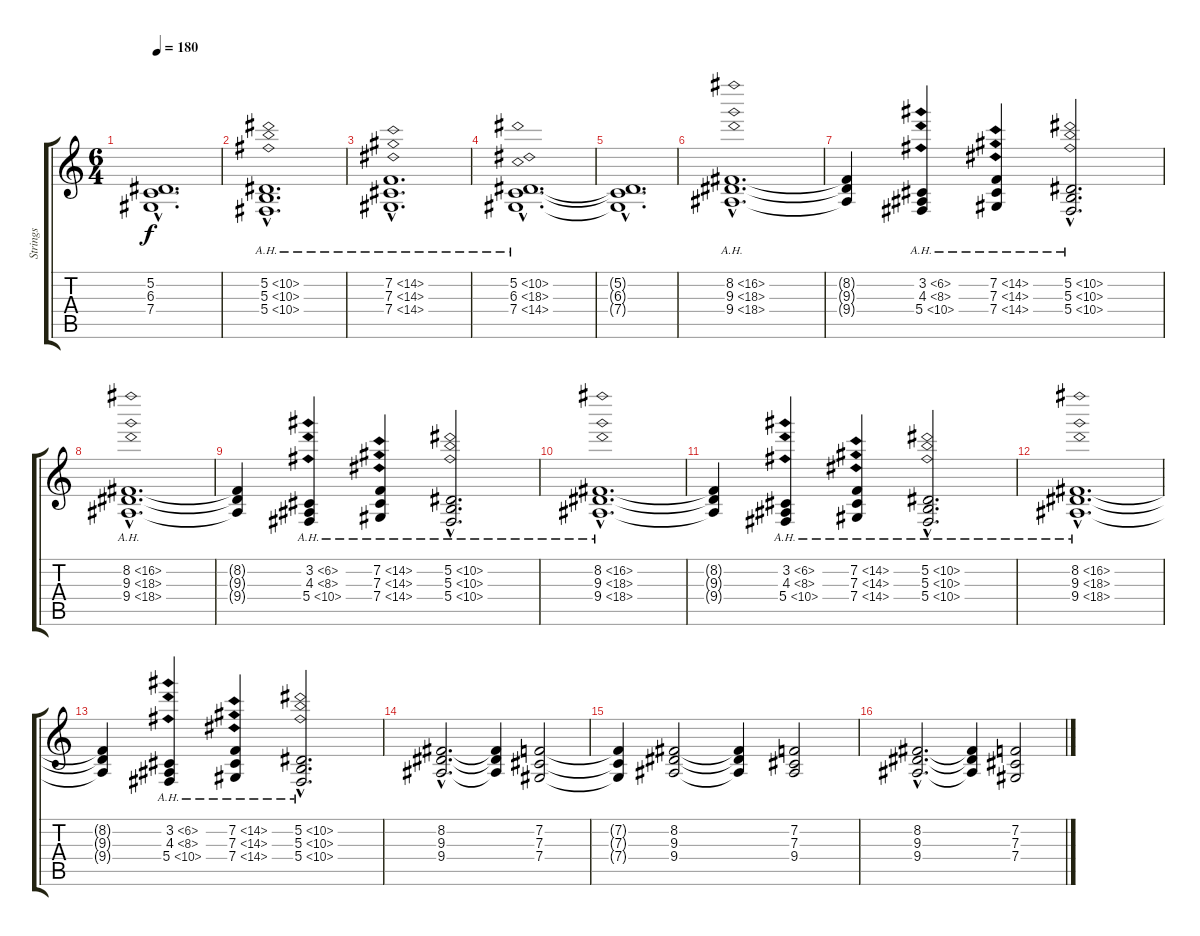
\track ("Strings" "Strings") {instrument stringensemble1}
\staff {score tabs}
\tuning (Eb4 Bb3 Gb3 Db3 Ab2 Eb2) {hide}
\ts (6 4)
\tempo 180
\clef g2
\ks c
(5.2{hac t} 6.3{hac t} 7.4{hac t}).1{d dy f} |
(5.2{ah 5 hac} 5.3{ah 5 hac} 5.4{ah 5 hac}).1{d} |
(7.2{ah 7 hac} 7.3{ah 7 hac} 7.4{ah 7 hac}).1{d} |
(5.2{ah 5 hac} 6.3{ah 12 hac} 7.4{ah 7 hac}).1{d} |
(5.2{hac t} 6.3{hac t} 7.4{hac t}).1{d} |
(8.2{ah 8 hac} 9.3{ah 9 hac} 9.4{ah 9 hac}).1{d} |
(8.2{t} 9.3{t} 9.4{t}).4 (3.2{ah 3} 4.3{ah 4} 5.4{ah 5}).4 (7.2{ah 7} 7.3{ah 7} 7.4{ah 7}).4 (5.2{ah 5 hac} 5.3{ah 5 hac} 5.4{ah 5 hac}).2{d} |
(8.2{ah 8 hac} 9.3{ah 9 hac} 9.4{ah 9 hac}).1{d} |
(8.2{t} 9.3{t} 9.4{t}).4 (3.2{ah 3} 4.3{ah 4} 5.4{ah 5}).4 (7.2{ah 7} 7.3{ah 7} 7.4{ah 7}).4 (5.2{ah 5 hac} 5.3{ah 5 hac} 5.4{ah 5 hac}).2{d} |
(8.2{ah 8 hac} 9.3{ah 9 hac} 9.4{ah 9 hac}).1{d} |
(8.2{t} 9.3{t} 9.4{t}).4 (3.2{ah 3} 4.3{ah 4} 5.4{ah 5}).4 (7.2{ah 7} 7.3{ah 7} 7.4{ah 7}).4 (5.2{ah 5 hac} 5.3{ah 5 hac} 5.4{ah 5 hac}).2{d} |
(8.2{ah 8 hac} 9.3{ah 9 hac} 9.4{ah 9 hac}).1{d} |
(8.2{t} 9.3{t} 9.4{t}).4 (3.2{ah 3} 4.3{ah 4} 5.4{ah 5}).4 (7.2{ah 7} 7.3{ah 7} 7.4{ah 7}).4 (5.2{ah 5 hac} 5.3{ah 5 hac} 5.4{ah 5 hac}).2{d} |
(8.2{hac} 9.3{hac} 9.4{hac}).2{d} (8.2{t} 9.3{t} 9.4{t}).4 (7.2 7.3 7.4).2 |
(7.2{t} 7.3{t} 7.4{t}).4 (8.2 9.3 9.4).2 (8.2{t} 9.3{t} 9.4{t}).4 (7.2 7.3 9.4).2 |
(8.2{hac} 9.3{hac} 9.4{hac}).2{d} (8.2{t} 9.3{t} 9.4{t}).4 (7.2 7.3 7.4).2
